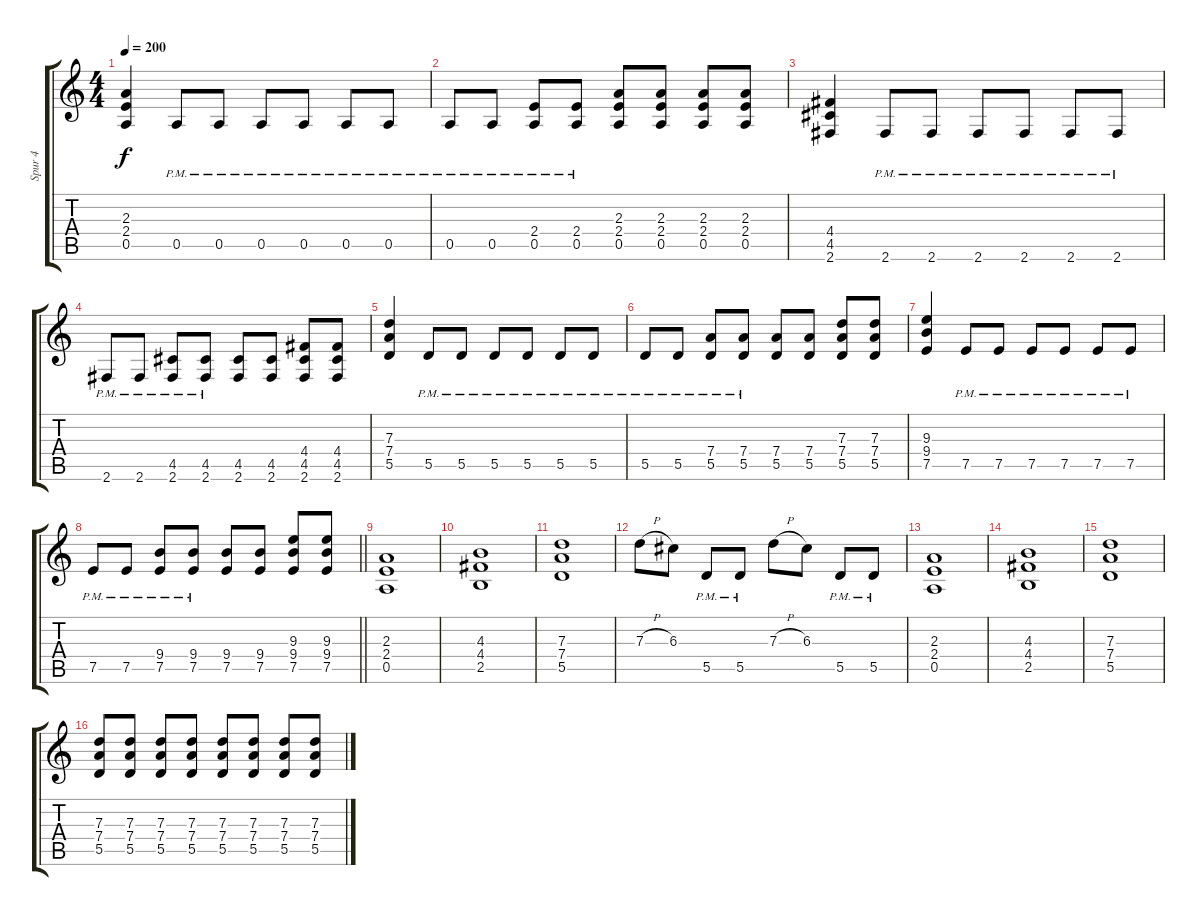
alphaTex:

\track ("Spur 4" "Spur 4") {instrument distortionguitar}
\staff {score tabs}
\tuning (E4 B3 G3 D3 A2 E2) {hide}
\ts (4 4)
\tempo 200
\clef g2
\ks c
(2.3 2.4 0.5).4{dy f} 0.5{pm}.8 0.5{pm}.8 0.5{pm}.8 0.5{pm}.8 0.5{pm}.8 0.5{pm}.8 |
0.5{pm}.8 0.5{pm}.8 (2.4 0.5{pm}).8 (2.4 0.5{pm}).8 (2.3 2.4 0.5).8 (2.3 2.4 0.5).8 (2.3 2.4 0.5).8 (2.3 2.4 0.5).8 |
(4.4 4.5 2.6).4 2.6{pm}.8 2.6{pm}.8 2.6{pm}.8 2.6{pm}.8 2.6{pm}.8 2.6{pm}.8 |
2.6{pm}.8 2.6{pm}.8 (4.5 2.6{pm}).8 (4.5 2.6{pm}).8 (4.5 2.6).8 (4.5 2.6).8 (4.4 4.5 2.6).8 (4.4 4.5 2.6).8 |
(7.3 7.4 5.5).4 5.5{pm}.8 5.5{pm}.8 5.5{pm}.8 5.5{pm}.8 5.5{pm}.8 5.5{pm}.8 |
5.5{pm}.8 5.5{pm}.8 (7.4 5.5{pm}).8 (7.4 5.5{pm}).8 (7.4 5.5).8 (7.4 5.5).8 (7.3 7.4 5.5).8 (7.3 7.4 5.5).8 |
(9.3 9.4 7.5).4 7.5{pm}.8 7.5{pm}.8 7.5{pm}.8 7.5{pm}.8 7.5{pm}.8 7.5{pm}.8 |
\barLineRight lightlight
7.5{pm}.8 7.5{pm}.8 (9.4 7.5{pm}).8 (9.4 7.5{pm}).8 (9.4 7.5).8 (9.4 7.5).8 (9.3 9.4 7.5).8 (9.3 9.4 7.5).8 |
(2.3 2.4 0.5).1 |
(4.3 4.4 2.5).1 |
(7.3 7.4 5.5).1 |
7.3{h}.8 6.3.8 5.5{pm}.8 5.5{pm}.8 7.3{h}.8 6.3.8 5.5{pm}.8 5.5{pm}.8 |
(2.3 2.4 0.5).1 |
(4.3 4.4 2.5).1 |
(7.3 7.4 5.5).1 |
(7.3 7.4 5.5).8 (7.3 7.4 5.5).8 (7.3 7.4 5.5).8 (7.3 7.4 5.5).8 (7.3 7.4 5.5).8 (7.3 7.4 5.5).8 (7.3 7.4 5.5).8 (7.3 7.4 5.5).8
